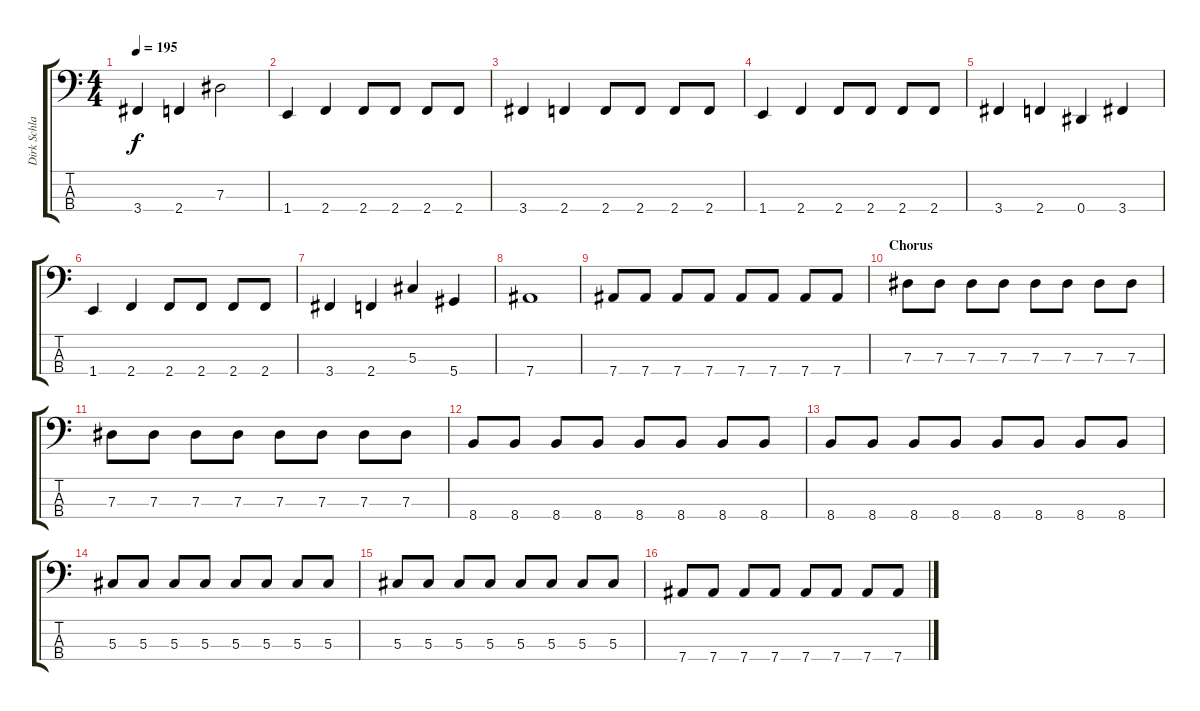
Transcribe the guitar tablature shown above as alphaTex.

\track ("Dirk Schlachter" "Dirk Schla") {instrument electricbassfinger}
\staff {score tabs}
\tuning (Gb2 Db2 Ab1 Eb1) {hide}
\ts (4 4)
\tempo 195
\clef f4
\ks c
3.4.4{dy f} 2.4.4 7.3.2 |
1.4.4 2.4.4 2.4.8 2.4.8 2.4.8 2.4.8 |
3.4.4 2.4.4 2.4.8 2.4.8 2.4.8 2.4.8 |
1.4.4 2.4.4 2.4.8 2.4.8 2.4.8 2.4.8 |
3.4.4 2.4.4 0.4.4 3.4.4 |
1.4.4 2.4.4 2.4.8 2.4.8 2.4.8 2.4.8 |
3.4.4 2.4.4 5.3.4 5.4.4 |
7.4.1 |
7.4.8 7.4.8 7.4.8 7.4.8 7.4.8 7.4.8 7.4.8 7.4.8 |
\section ("" "Chorus")
7.3.8 7.3.8 7.3.8 7.3.8 7.3.8 7.3.8 7.3.8 7.3.8 |
7.3.8 7.3.8 7.3.8 7.3.8 7.3.8 7.3.8 7.3.8 7.3.8 |
8.4.8 8.4.8 8.4.8 8.4.8 8.4.8 8.4.8 8.4.8 8.4.8 |
8.4.8 8.4.8 8.4.8 8.4.8 8.4.8 8.4.8 8.4.8 8.4.8 |
5.3.8 5.3.8 5.3.8 5.3.8 5.3.8 5.3.8 5.3.8 5.3.8 |
5.3.8 5.3.8 5.3.8 5.3.8 5.3.8 5.3.8 5.3.8 5.3.8 |
7.4.8 7.4.8 7.4.8 7.4.8 7.4.8 7.4.8 7.4.8 7.4.8
